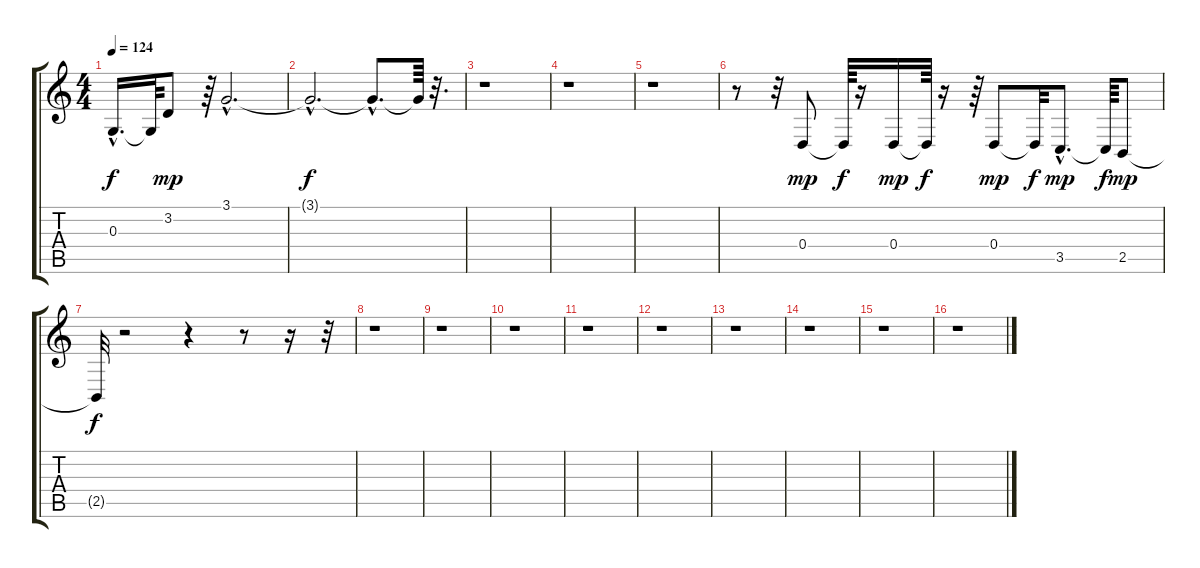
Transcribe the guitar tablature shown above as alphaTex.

\track "" {instrument altosax}
\staff {score tabs}
\tuning (E4 B3 G3 D3 A2 E2) {hide}
\ts (4 4)
\tempo 124
\clef g2
\ks c
0.3{hac t}.16{d dy f} 0.3{t}.64 3.2.8{dy mp} r.64 3.1{hac}.2{d} |
3.1{hac t}.2{d dy f} 3.1{hac t}.8{d} 3.1{t}.64 r.32{d} |
r.1 |
r.1 |
r.1 |
r.8 r.32 0.4.8{dy mp} 0.4{t}.64{dy f} r.16 0.4.16{dy mp} 0.4{t}.64{dy f} r.16 r.64 0.4.8{dy mp} 0.4{t}.32{dy f} 3.5{hac}.8{d dy mp} 3.5{t}.64{dy f} 2.5.8{dy mp} |
2.5{t}.32{dy f} r.2 r.4 r.8 r.16 r.32 |
r.1 |
r.1 |
r.1 |
r.1 |
r.1 |
r.1 |
r.1 |
r.1 |
r.1
